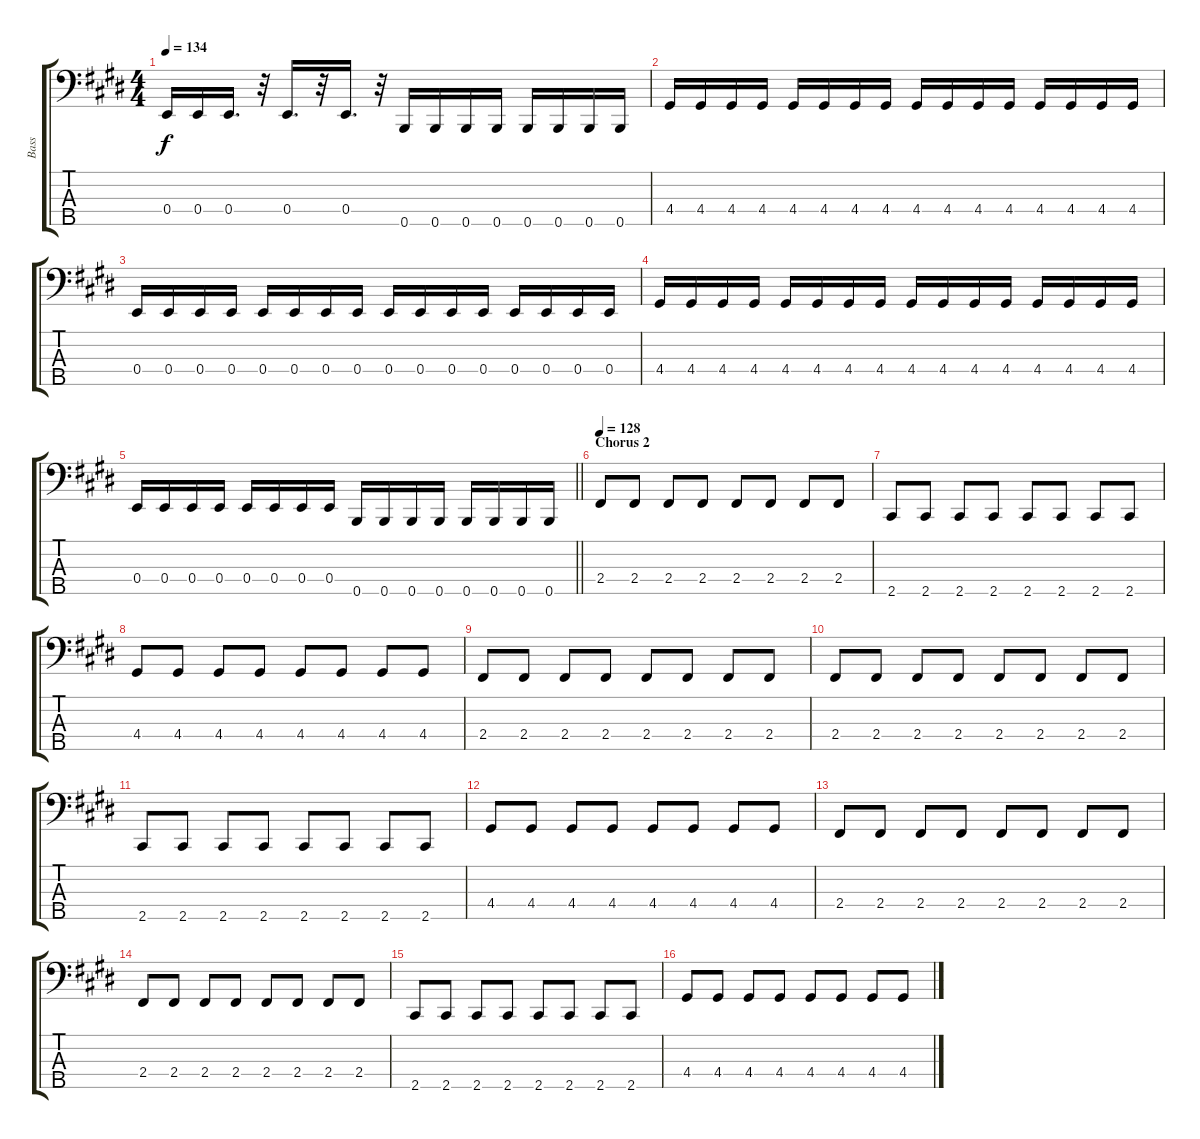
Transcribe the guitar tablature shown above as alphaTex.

\track ("Bass" "Bass") {instrument electricbassfinger}
\staff {score tabs}
\tuning (G2 D2 A1 E1 B0) {hide}
\ts (4 4)
\tempo 134
\clef f4
\ks c#minor
0.4.16{dy f} 0.4.16 0.4.16{d} r.32 0.4.16{d} r.32 0.4.16{d} r.32 0.5.16 0.5.16 0.5.16 0.5.16 0.5.16 0.5.16 0.5.16 0.5.16 |
4.4.16 4.4.16 4.4.16 4.4.16 4.4.16 4.4.16 4.4.16 4.4.16 4.4.16 4.4.16 4.4.16 4.4.16 4.4.16 4.4.16 4.4.16 4.4.16 |
0.4.16 0.4.16 0.4.16 0.4.16 0.4.16 0.4.16 0.4.16 0.4.16 0.4.16 0.4.16 0.4.16 0.4.16 0.4.16 0.4.16 0.4.16 0.4.16 |
4.4.16 4.4.16 4.4.16 4.4.16 4.4.16 4.4.16 4.4.16 4.4.16 4.4.16 4.4.16 4.4.16 4.4.16 4.4.16 4.4.16 4.4.16 4.4.16 |
\barLineRight lightlight
0.4.16 0.4.16 0.4.16 0.4.16 0.4.16 0.4.16 0.4.16 0.4.16 0.5.16 0.5.16 0.5.16 0.5.16 0.5.16 0.5.16 0.5.16 0.5.16 |
\section ("" "Chorus 2")
\tempo 128
2.4.8 2.4.8 2.4.8 2.4.8 2.4.8 2.4.8 2.4.8 2.4.8 |
2.5.8 2.5.8 2.5.8 2.5.8 2.5.8 2.5.8 2.5.8 2.5.8 |
4.4.8 4.4.8 4.4.8 4.4.8 4.4.8 4.4.8 4.4.8 4.4.8 |
2.4.8 2.4.8 2.4.8 2.4.8 2.4.8 2.4.8 2.4.8 2.4.8 |
2.4.8 2.4.8 2.4.8 2.4.8 2.4.8 2.4.8 2.4.8 2.4.8 |
2.5.8 2.5.8 2.5.8 2.5.8 2.5.8 2.5.8 2.5.8 2.5.8 |
4.4.8 4.4.8 4.4.8 4.4.8 4.4.8 4.4.8 4.4.8 4.4.8 |
2.4.8 2.4.8 2.4.8 2.4.8 2.4.8 2.4.8 2.4.8 2.4.8 |
2.4.8 2.4.8 2.4.8 2.4.8 2.4.8 2.4.8 2.4.8 2.4.8 |
2.5.8 2.5.8 2.5.8 2.5.8 2.5.8 2.5.8 2.5.8 2.5.8 |
4.4.8 4.4.8 4.4.8 4.4.8 4.4.8 4.4.8 4.4.8 4.4.8
